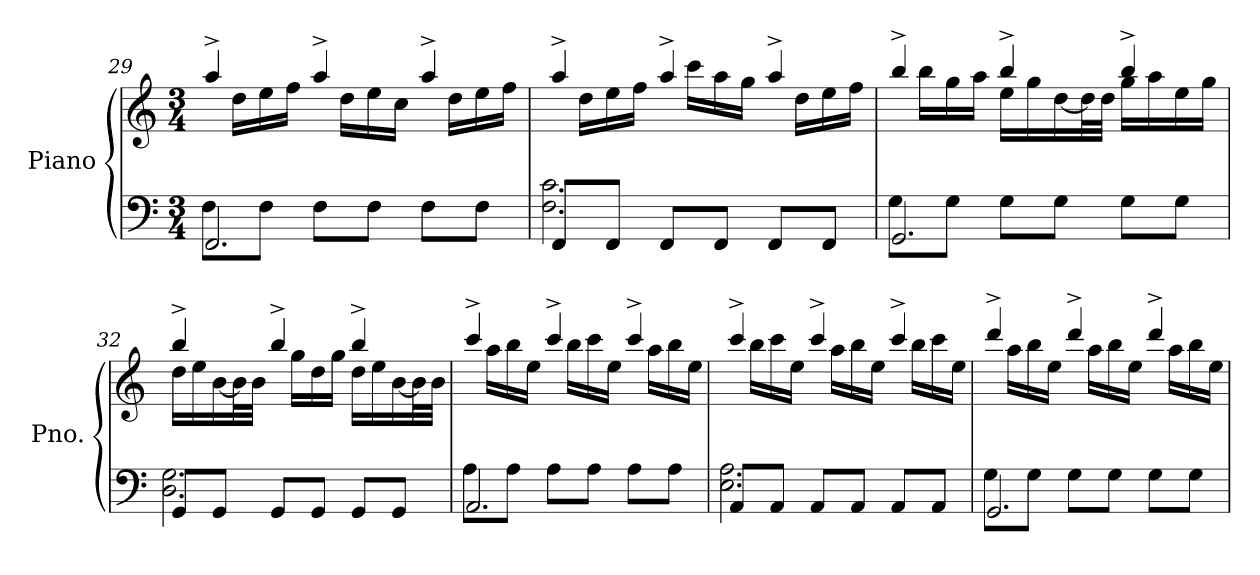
**kern	**kern
*part1	*part1
*staff2	*staff1
*I"Piano	*
*I'Pno.	*
!!LO:LB:g=z
*clefF4	*clefG2
*k[]	*k[]
*M3/4	*M3/4
=29	=29
*^	*^
2.FF/	8F\L	4aa^/	16ryy
.	.	.	16dd\LL
.	8F\J	.	16ee\
.	.	.	16ff\JJ
.	8F\L	4aa^/	16ryy
.	.	.	16dd\LL
.	8F\J	.	16ee\
.	.	.	16cc\JJ
.	8F\L	4aa^/	16ryy
.	.	.	16dd\LL
.	8F\J	.	16ee\
.	.	.	16ff\JJ
=30	=30	=30	=30
8FF/L	2.F\ 2.c\	4aa^/	16ryy
.	.	.	16dd\LL
8FF/J	.	.	16ee\
.	.	.	16ff\JJ
8FF/L	.	4aa^/	16ryy
.	.	.	16ccc\LL
8FF/J	.	.	16aa\
.	.	.	16gg\JJ
8FF/L	.	4aa^/	16ryy
.	.	.	16dd\LL
8FF/J	.	.	16ee\
.	.	.	16ff\JJ
=31	=31	=31	=31
2.GG/	8G\L	4bb^/	16ryy
.	.	.	16bb\LL
.	8G\J	.	16gg\
.	.	.	16aa\JJ
.	8G\L	4bb^/	16ee\LL
.	.	.	16gg\
.	8G\J	.	[16dd\
.	.	.	32dd\L]
.	.	.	32dd\JJJ
.	8G\L	4bb^/	16gg\LL
.	.	.	16aa\
.	8G\J	.	16ee\
.	.	.	16gg\JJ
!!LO:LB:g=z	!!
=32	=32	=32	=32
8GG/L	2.D\ 2.G\	4bb^/	16dd\LL
.	.	.	16ee\
8GG/J	.	.	[16b\
.	.	.	32b\L]
.	.	.	32b\JJJ
8GG/L	.	4bb^/	16ryy
.	.	.	16gg\LL
8GG/J	.	.	16dd\
.	.	.	16gg\JJ
8GG/L	.	4bb^/	16dd\LL
.	.	.	16ee\
8GG/J	.	.	[16b\
.	.	.	32b\L]
.	.	.	32b\JJJ
=33	=33	=33	=33
2.AA/	8A\L	4ccc^/	16ryy
.	.	.	16aa\LL
.	8A\J	.	16bb\
.	.	.	16ee\JJ
.	8A\L	4ccc^/	16ryy
.	.	.	16bb\LL
.	8A\J	.	16ccc\
.	.	.	16ee\JJ
.	8A\L	4ccc^/	16ryy
.	.	.	16aa\LL
.	8A\J	.	16bb\
.	.	.	16ee\JJ
=34	=34	=34	=34
8AA/L	2.E\ 2.A\	4ccc^/	16ryy
.	.	.	16bb\LL
8AA/J	.	.	16ccc\
.	.	.	16ee\JJ
8AA/L	.	4ccc^/	16ryy
.	.	.	16aa\LL
8AA/J	.	.	16bb\
.	.	.	16ee\JJ
8AA/L	.	4ccc^/	16ryy
.	.	.	16bb\LL
8AA/J	.	.	16ccc\
.	.	.	16ee\JJ
!!LO:LB:g=z	!!
=35	=35	=35	=35
2.GG/	8G\L	4ddd^/	16ryy
.	.	.	16aa\LL
.	8G\J	.	16bb\
.	.	.	16ee\JJ
.	8G\L	4ddd^/	16ryy
.	.	.	16aa\LL
.	8G\J	.	16bb\
.	.	.	16ee\JJ
.	8G\L	4ddd^/	16ryy
.	.	.	16aa\LL
.	8G\J	.	16bb\
.	.	.	16ee\JJ
*v	*v	*	*
*	*v	*v
=	=
*-	*-
